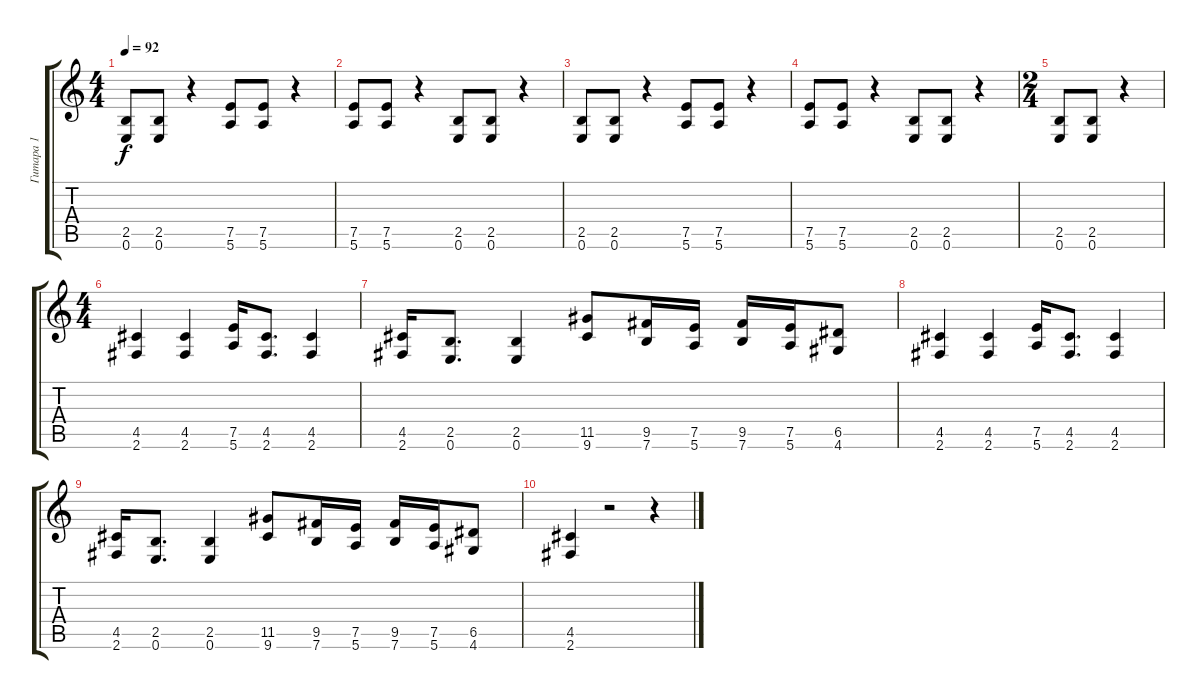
\track ("Гитара 1" "Гитара 1") {instrument distortionguitar}
\staff {score tabs}
\tuning (E4 B3 G3 D3 A2 E2) {hide}
\ts (4 4)
\tempo 92
\clef g2
\ks c
(2.5 0.6).8{dy f} (2.5 0.6).8 r.4 (7.5 5.6).8 (7.5 5.6).8 r.4 |
(7.5 5.6).8 (7.5 5.6).8 r.4 (2.5 0.6).8 (2.5 0.6).8 r.4 |
(2.5 0.6).8 (2.5 0.6).8 r.4 (7.5 5.6).8 (7.5 5.6).8 r.4 |
(7.5 5.6).8 (7.5 5.6).8 r.4 (2.5 0.6).8 (2.5 0.6).8 r.4 |
\ts (2 4)
(2.5 0.6).8 (2.5 0.6).8 r.4 |
\ts (4 4)
(4.5 2.6).4 (4.5 2.6).4 (7.5 5.6).16 (4.5 2.6).8{d} (4.5 2.6).4 |
(4.5 2.6).16 (2.5 0.6).8{d} (2.5 0.6).4 (11.5 9.6).8 (9.5 7.6).16 (7.5 5.6).16 (9.5 7.6).16 (7.5 5.6).16 (6.5 4.6).8 |
(4.5 2.6).4 (4.5 2.6).4 (7.5 5.6).16 (4.5 2.6).8{d} (4.5 2.6).4 |
(4.5 2.6).16 (2.5 0.6).8{d} (2.5 0.6).4 (11.5 9.6).8 (9.5 7.6).16 (7.5 5.6).16 (9.5 7.6).16 (7.5 5.6).16 (6.5 4.6).8 |
(4.5 2.6).4 r.2 r.4
